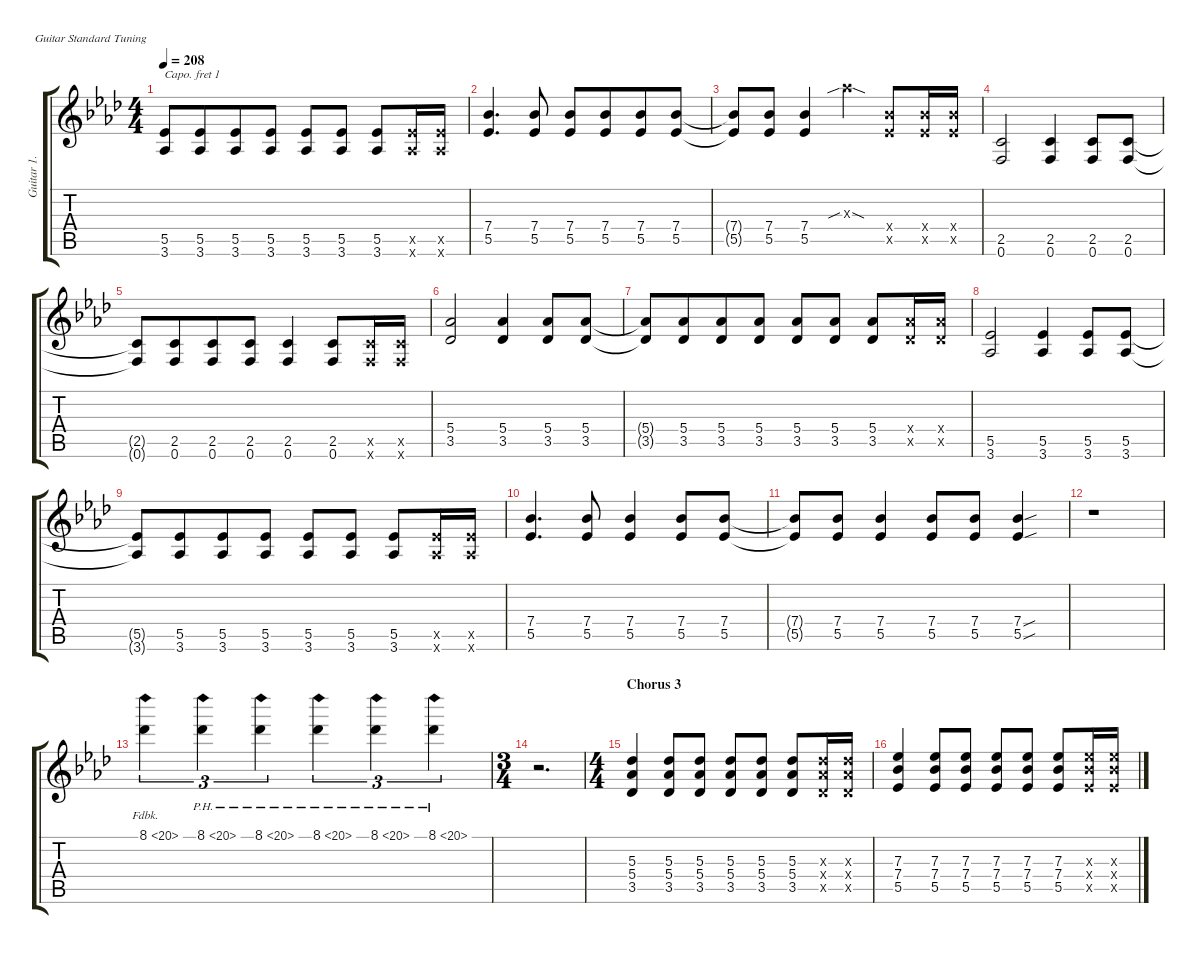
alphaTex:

\defaultSystemsLayout 4
\hideDynamics
\otherSystemsTrackNameOrientation horizontal
\track ("Guitar 1." "Guitar 1.") {defaultSystemsLayout 4 instrument overdrivenguitar}
\staff {score tabs}
\capo 1
\tuning (E4 B3 G3 D3 A2 E2)
\ts (4 4)
\tempo 208
\clef g2
\ks fminor
(3.6{t acc b} 5.5{t acc b}).8{dy mf beam Up} (3.6{acc b} 5.5{acc b}).8{beam Up beam merge} (3.6{acc b} 5.5{acc b}).8{beam Up beam merge} (3.6{acc b} 5.5{acc b}).8{beam Up} (3.6{acc b} 5.5{acc b}).8{beam Up} (3.6{acc b} 5.5{acc b}).8{beam Up} (3.6{acc b} 5.5{acc b}).8{beam Up} (3.6{x acc b} 5.5{x acc b}).16{beam Up} (3.6{x acc b} 5.5{x acc b}).16{beam Up} |
(5.5{acc b} 7.4{acc b}).4{d beam Up} (5.5{acc b} 7.4{acc b}).8{beam Up} (5.5{acc b} 7.4{acc b}).8{beam Up} (5.5{acc b} 7.4{acc b}).8{beam Up beam merge} (5.5{acc b} 7.4{acc b}).8{beam Up beam merge} (5.5{acc b} 7.4{acc b}).8{beam Up} |
(5.5{t acc b} 7.4{t acc b}).8{beam Up} (5.5{acc b} 7.4{acc b}).8{beam Up} (5.5{acc b} 7.4{acc b}).4{beam Up} 12.3{sib sod x acc b}.4{beam Down} (5.5{x acc b} 7.4{x acc b}).8{beam Up} (5.5{x acc b} 7.4{x acc b}).16{beam Up} (5.5{x acc b} 7.4{x acc b}).16{beam Up} |
(0.6{acc forcenatural} 2.5{acc forcenatural}).2{beam Up} (0.6{acc forcenatural} 2.5{acc forcenatural}).4{beam Up} (0.6{acc forcenatural} 2.5{acc forcenatural}).8{beam Up} (0.6{acc forcenatural} 2.5{acc forcenatural}).8{beam Up} |
(0.6{t acc forcenatural} 2.5{t acc forcenatural}).8{beam Up} (0.6{acc forcenatural} 2.5{acc forcenatural}).8{beam Up beam merge} (0.6{acc forcenatural} 2.5{acc forcenatural}).8{beam Up beam merge} (0.6{acc forcenatural} 2.5{acc forcenatural}).8{beam Up} (0.6{acc forcenatural} 2.5{acc forcenatural}).4{beam Up} (0.6{acc forcenatural} 2.5{acc forcenatural}).8{beam Up} (0.6{x acc forcenatural} 2.5{x acc forcenatural}).16{beam Up} (0.6{x acc forcenatural} 2.5{x acc forcenatural}).16{beam Up} |
(3.5{acc b} 5.4{acc b}).2{beam Up} (3.5{acc b} 5.4{acc b}).4{beam Up} (3.5{acc b} 5.4{acc b}).8{beam Up} (3.5{acc b} 5.4{acc b}).8{beam Up} |
(3.5{t acc b} 5.4{t acc b}).8{beam Up} (3.5{acc b} 5.4{acc b}).8{beam Up beam merge} (3.5{acc b} 5.4{acc b}).8{beam Up beam merge} (3.5{acc b} 5.4{acc b}).8{beam Up} (3.5{acc b} 5.4{acc b}).8{beam Up} (3.5{acc b} 5.4{acc b}).8{beam Up} (3.5{acc b} 5.4{acc b}).8{beam Up} (3.5{x acc b} 5.4{x acc b}).16{beam Up} (3.5{x acc b} 5.4{x acc b}).16{beam Up} |
(3.6{acc b} 5.5{acc b}).2{beam Up} (3.6{acc b} 5.5{acc b}).4{beam Up} (3.6{acc b} 5.5{acc b}).8{beam Up} (3.6{acc b} 5.5{acc b}).8{beam Up} |
(3.6{t acc b} 5.5{t acc b}).8{beam Up} (3.6{acc b} 5.5{acc b}).8{beam Up beam merge} (3.6{acc b} 5.5{acc b}).8{beam Up beam merge} (3.6{acc b} 5.5{acc b}).8{beam Up} (3.6{acc b} 5.5{acc b}).8{beam Up} (3.6{acc b} 5.5{acc b}).8{beam Up} (3.6{acc b} 5.5{acc b}).8{beam Up} (3.6{x acc b} 5.5{x acc b}).16{beam Up} (3.6{x acc b} 5.5{x acc b}).16{beam Up} |
(5.5{acc b} 7.4{acc b}).4{d beam Up} (5.5{acc b} 7.4{acc b}).8{beam Up} (5.5{acc b} 7.4{acc b}).4{beam Up} (5.5{acc b} 7.4{acc b}).8{beam Up beam merge} (5.5{acc b} 7.4{acc b}).8{beam Up} |
(5.5{t acc b} 7.4{t acc b}).8{beam Up} (5.5{acc b} 7.4{acc b}).8{beam Up beam merge} (5.5{acc b} 7.4{acc b}).4{beam Up beam merge} (5.5{acc b} 7.4{acc b}).8{beam Up beam merge} (5.5{acc b} 7.4{acc b}).8{beam Up beam merge} (5.5{sou acc b} 7.4{sou acc b}).4{beam Up} |
r.1{beam Down} |
8.1{fh 12 acc b}.4{tu (3 2) beam Down} 8.1{ph 12 acc b}.4{tu (3 2) beam Down} 8.1{ph 12 acc b}.4{tu (3 2) beam Down} 8.1{ph 12 acc b}.4{tu (3 2) beam Down} 8.1{ph 12 acc b}.4{tu (3 2) beam Down} 8.1{ph 12 acc b}.4{tu (3 2) beam Down} |
\ts (3 4)
\beaming (8 2 2 2)
r.2{d beam Down} |
\ts (4 4)
\section ("" "Chorus 3")
(3.5{acc b} 5.4{acc b} 5.3{acc b}).4{beam Up beam merge} (3.5{acc b} 5.4{acc b} 5.3{acc b}).8{beam Up beam merge} (3.5{acc b} 5.4{acc b} 5.3{acc b}).8{beam Up} (3.5{acc b} 5.4{acc b} 5.3{acc b}).8{beam Up beam merge} (3.5{acc b} 5.4{acc b} 5.3{acc b}).8{beam Up} (3.5{acc b} 5.4{acc b} 5.3{acc b}).8{beam Up beam merge} (3.5{x acc b} 5.4{x acc b} 5.3{x acc b}).16{beam Up} (3.5{x acc b} 5.4{x acc b} 5.3{x acc b}).16{beam Up} |
(5.5{acc b} 7.4{acc b} 7.3{acc b}).4{beam Up beam merge} (5.5{acc b} 7.4{acc b} 7.3{acc b}).8{beam Up beam merge} (5.5{acc b} 7.4{acc b} 7.3{acc b}).8{beam Up} (5.5{acc b} 7.4{acc b} 7.3{acc b}).8{beam Up beam merge} (5.5{acc b} 7.4{acc b} 7.3{acc b}).8{beam Up beam split} (5.5{acc b} 7.4{acc b} 7.3{acc b}).8{beam Up beam merge} (5.5{x acc b} 7.4{x acc b} 7.3{x acc b}).16{beam Up} (5.5{x acc b} 7.4{x acc b} 7.3{x acc b}).16{beam Up}
